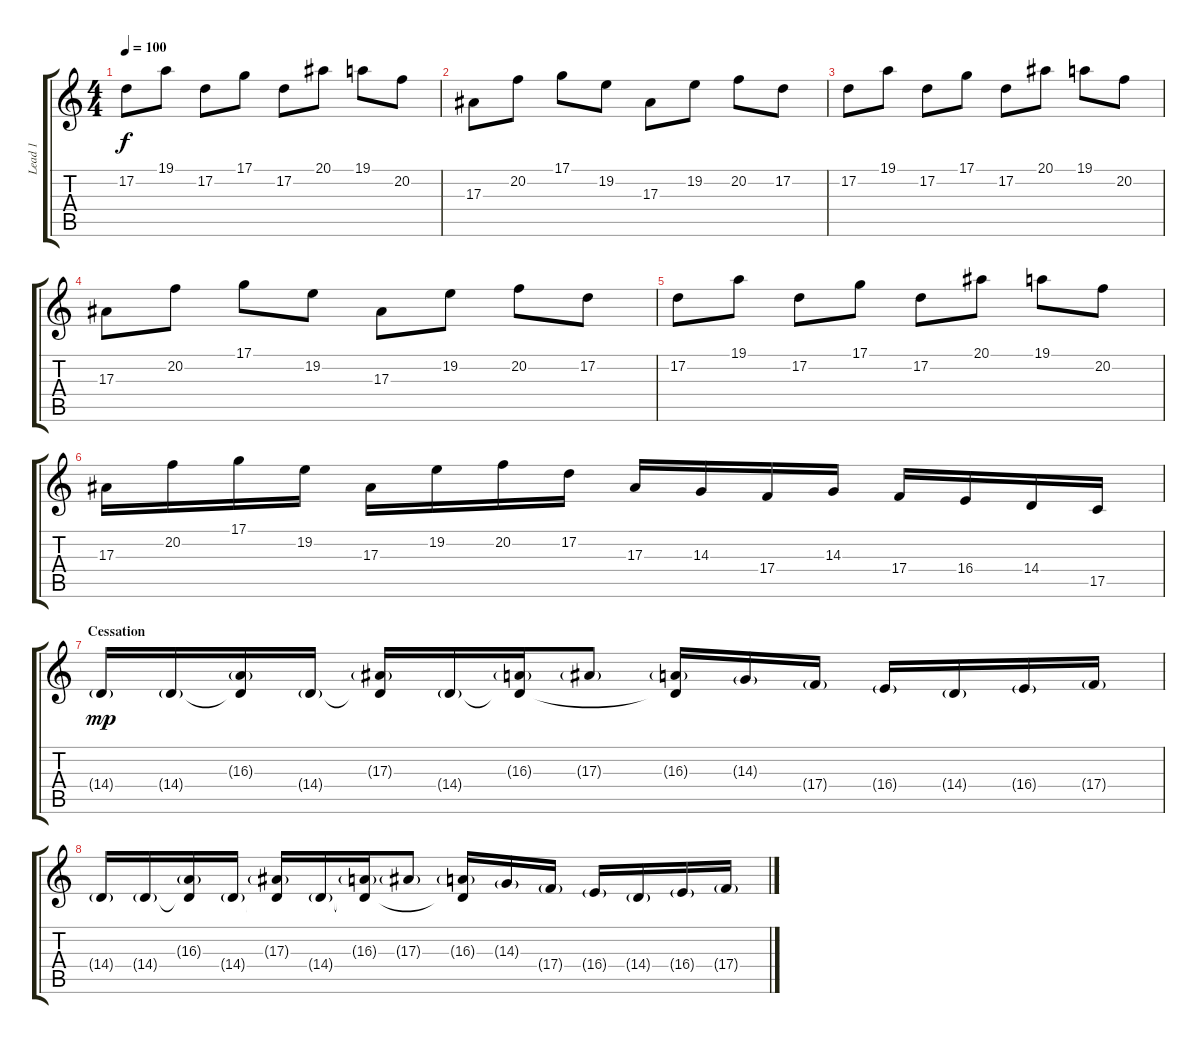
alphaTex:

\track ("Lead 1" "Lead 1") {instrument fx7echoes}
\staff {score tabs}
\tuning (D4 A3 F3 C3 G2 D2) {hide}
\ts (4 4)
\tempo 100
\clef g2
\ks c
17.2.8{dy f instrument pizzicatostrings} 19.1.8 17.2.8 17.1.8 17.2.8 20.1.8 19.1.8 20.2.8 |
17.3.8 20.2.8 17.1.8 19.2.8 17.3.8 19.2.8 20.2.8 17.2.8 |
17.2.8{instrument pizzicatostrings} 19.1.8 17.2.8 17.1.8 17.2.8 20.1.8 19.1.8 20.2.8 |
17.3.8 20.2.8 17.1.8 19.2.8 17.3.8 19.2.8 20.2.8 17.2.8 |
17.2.8{instrument pizzicatostrings} 19.1.8 17.2.8 17.1.8 17.2.8 20.1.8 19.1.8 20.2.8 |
17.3.16{instrument fx7echoes} 20.2.16 17.1.16 19.2.16 17.3.16 19.2.16 20.2.16 17.2.16 17.3.16 14.3.16 17.4.16 14.3.16 17.4.16 16.4.16 14.4.16 17.5.16 |
\section ("" "Cessation")
14.4{g}.16{dy mp} 14.4{g}.16 (16.3{g} 14.4{t}).16 14.4{g}.16 (17.3{g} 14.4{t}).16 14.4{g}.16 (16.3{g} 14.4{t}).16 17.3{g}.8 (16.3{g} 14.4{t}).16 14.3{g}.16 17.4{g}.16 16.4{g}.16 14.4{g}.16 16.4{g}.16 17.4{g}.16 |
14.4{g}.16 14.4{g}.16 (16.3{g} 14.4{t}).16 14.4{g}.16 (17.3{g} 14.4{t}).16 14.4{g}.16 (16.3{g} 14.4{t}).16 17.3{g}.8 (16.3{g} 14.4{t}).16 14.3{g}.16 17.4{g}.16 16.4{g}.16 14.4{g}.16 16.4{g}.16 17.4{g}.16
